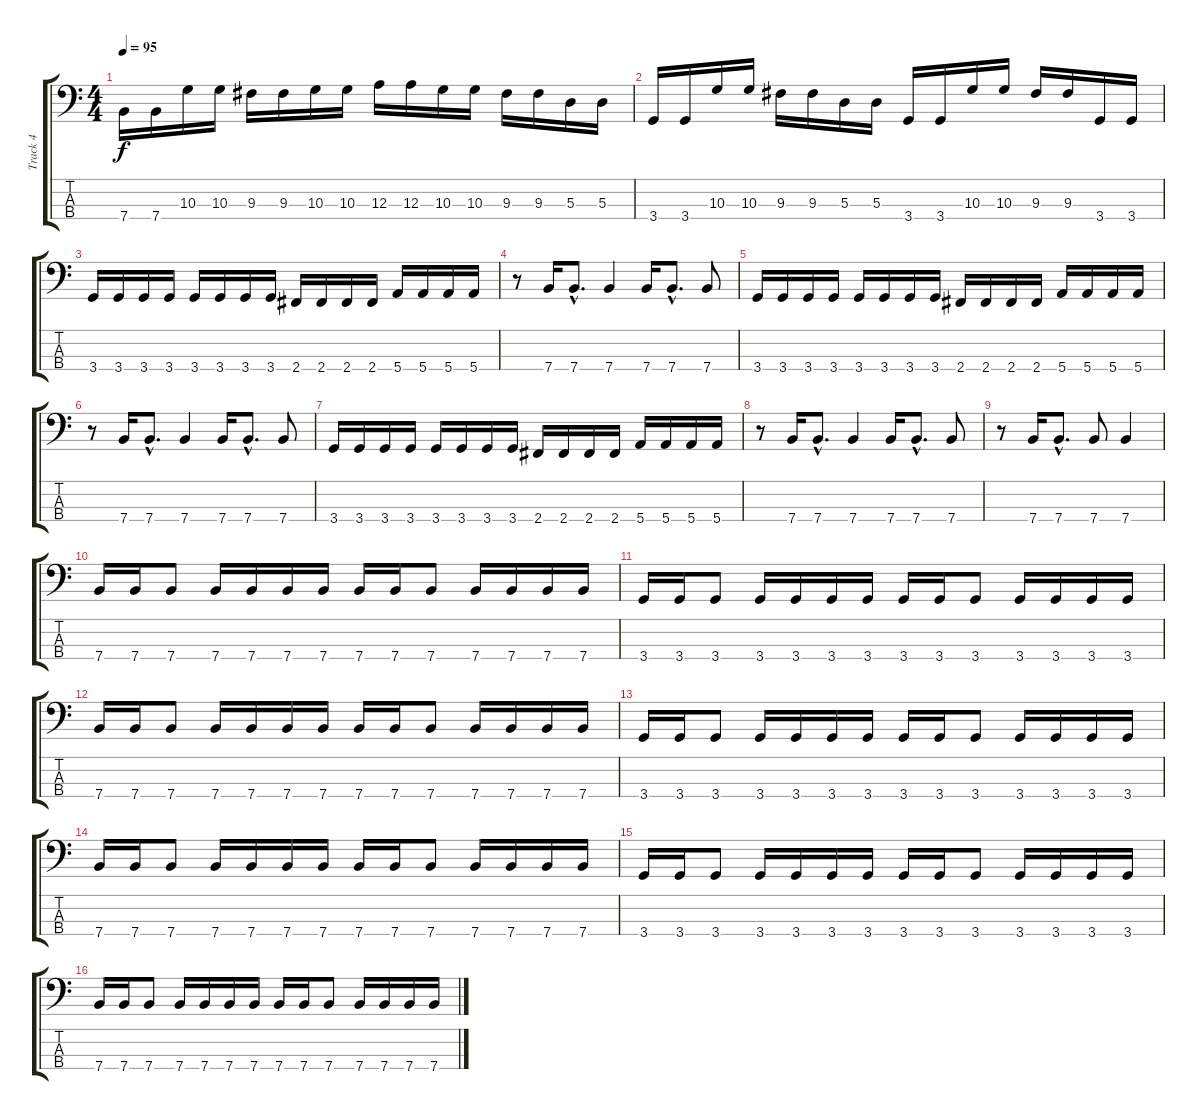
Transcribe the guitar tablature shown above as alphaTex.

\track ("Track 4" "Track 4") {instrument electricbassfinger}
\staff {score tabs}
\tuning (G2 D2 A1 E1) {hide}
\ts (4 4)
\tempo 95
\clef f4
\ks c
7.4.16{dy f} 7.4.16 10.3.16 10.3.16 9.3.16 9.3.16 10.3.16 10.3.16 12.3.16 12.3.16 10.3.16 10.3.16 9.3.16 9.3.16 5.3.16 5.3.16 |
3.4.16 3.4.16 10.3.16 10.3.16 9.3.16 9.3.16 5.3.16 5.3.16 3.4.16 3.4.16 10.3.16 10.3.16 9.3.16 9.3.16 3.4.16 3.4.16 |
3.4.16 3.4.16 3.4.16 3.4.16 3.4.16 3.4.16 3.4.16 3.4.16 2.4.16 2.4.16 2.4.16 2.4.16 5.4.16 5.4.16 5.4.16 5.4.16 |
r.8 7.4.16 7.4{hac}.8{d} 7.4.4 7.4.16 7.4{hac}.8{d} 7.4.8 |
3.4.16 3.4.16 3.4.16 3.4.16 3.4.16 3.4.16 3.4.16 3.4.16 2.4.16 2.4.16 2.4.16 2.4.16 5.4.16 5.4.16 5.4.16 5.4.16 |
r.8 7.4.16 7.4{hac}.8{d} 7.4.4 7.4.16 7.4{hac}.8{d} 7.4.8 |
3.4.16 3.4.16 3.4.16 3.4.16 3.4.16 3.4.16 3.4.16 3.4.16 2.4.16 2.4.16 2.4.16 2.4.16 5.4.16 5.4.16 5.4.16 5.4.16 |
r.8 7.4.16 7.4{hac}.8{d} 7.4.4 7.4.16 7.4{hac}.8{d} 7.4.8 |
r.8 7.4.16 7.4{hac}.8{d} 7.4.8 7.4.4 |
7.4.16 7.4.16 7.4.8 7.4.16 7.4.16 7.4.16 7.4.16 7.4.16 7.4.16 7.4.8 7.4.16 7.4.16 7.4.16 7.4.16 |
3.4.16 3.4.16 3.4.8 3.4.16 3.4.16 3.4.16 3.4.16 3.4.16 3.4.16 3.4.8 3.4.16 3.4.16 3.4.16 3.4.16 |
7.4.16 7.4.16 7.4.8 7.4.16 7.4.16 7.4.16 7.4.16 7.4.16 7.4.16 7.4.8 7.4.16 7.4.16 7.4.16 7.4.16 |
3.4.16 3.4.16 3.4.8 3.4.16 3.4.16 3.4.16 3.4.16 3.4.16 3.4.16 3.4.8 3.4.16 3.4.16 3.4.16 3.4.16 |
7.4.16 7.4.16 7.4.8 7.4.16 7.4.16 7.4.16 7.4.16 7.4.16 7.4.16 7.4.8 7.4.16 7.4.16 7.4.16 7.4.16 |
3.4.16 3.4.16 3.4.8 3.4.16 3.4.16 3.4.16 3.4.16 3.4.16 3.4.16 3.4.8 3.4.16 3.4.16 3.4.16 3.4.16 |
7.4.16 7.4.16 7.4.8 7.4.16 7.4.16 7.4.16 7.4.16 7.4.16 7.4.16 7.4.8 7.4.16 7.4.16 7.4.16 7.4.16
